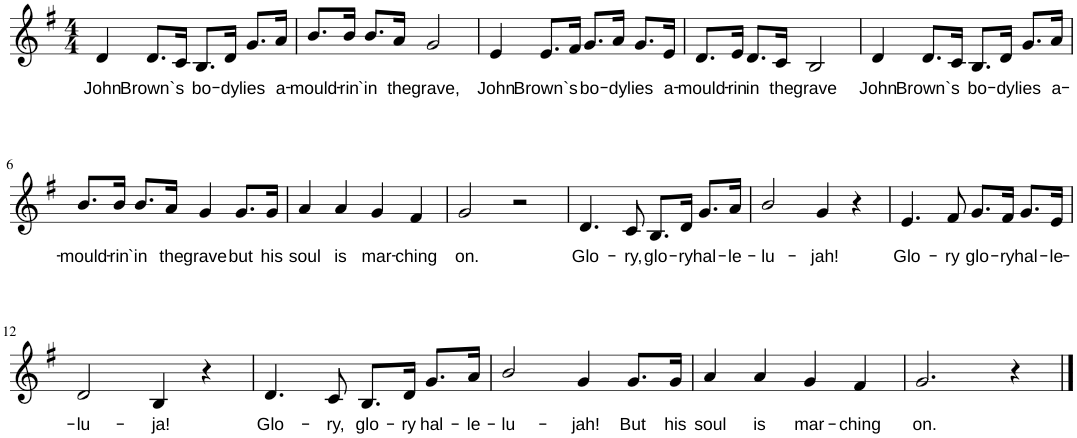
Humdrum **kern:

**kern	**text
*part1	*part1
*staff1	*staff1
*I"P1	*
*clefG2	*
*k[f#]	*
*G:	*
*M4/4	*
=1	=1
!	!LO:LY:b
4d/	John
!	!LO:LY:b
8.d/L	Brown`s
16c/Jk	.
!	!LO:LY:b
8.B/L	bo-
!	!LO:LY:b
16d/Jk	-dy
!	!LO:LY:b
8.g/L	lies
!	!LO:LY:b
16a/Jk	a-
=2	=2
!	!LO:LY:b
8.b/L	-mould-
!	!LO:LY:b
16b/Jk	-rin
!	!LO:LY:b
8.b/L	`in
!	!LO:LY:b
16a/Jk	the
!	!LO:LY:b
2g/	grave,
=3	=3
!	!LO:LY:b
4e/	John
!	!LO:LY:b
8.e/L	Brown`s
16f#/Jk	.
!	!LO:LY:b
8.g/L	bo-
!	!LO:LY:b
16a/Jk	-dy
!	!LO:LY:b
8.g/L	lies
!	!LO:LY:b
16e/Jk	a-
=4	=4
!	!LO:LY:b
8.d/L	-mould-
!	!LO:LY:b
16e/Jk	-rin
!	!LO:LY:b
8.d/L	in
!	!LO:LY:b
16c/Jk	the
!	!LO:LY:b
2B/	grave
=5	=5
!	!LO:LY:b
4d/	John
!	!LO:LY:b
8.d/L	Brown`s
16c/Jk	.
!	!LO:LY:b
8.B/L	bo-
!	!LO:LY:b
16d/Jk	-dy
!	!LO:LY:b
8.g/L	lies
!	!LO:LY:b
16a/Jk	a-
!!LO:LB:g=z
=6	=6
!	!LO:LY:b
8.b/L	-mould-
!	!LO:LY:b
16b/Jk	-rin
!	!LO:LY:b
8.b/L	`in
!	!LO:LY:b
16a/Jk	the
!	!LO:LY:b
4g/	grave
!	!LO:LY:b
8.g/L	but
!	!LO:LY:b
16g/Jk	his
=7	=7
!	!LO:LY:b
4a/	soul
!	!LO:LY:b
4a/	is
!	!LO:LY:b
4g/	mar-
!	!LO:LY:b
4f#/	-ching
=8	=8
!	!LO:LY:b
2g/	on.
2r	.
=9	=9
!	!LO:LY:b
4.d/	Glo-
!	!LO:LY:b
8c/	-ry,
!	!LO:LY:b
8.B/L	glo-
!	!LO:LY:b
16d/Jk	-ry
!	!LO:LY:b
8.g/L	hal-
!	!LO:LY:b
16a/Jk	-le-
=10	=10
!	!LO:LY:b
2b/	-lu-
!	!LO:LY:b
4g/	-jah!
4r	.
=11	=11
!	!LO:LY:b
4.e/	Glo-
!	!LO:LY:b
8f#/	-ry
!	!LO:LY:b
8.g/L	glo-
!	!LO:LY:b
16f#/Jk	-ry
!	!LO:LY:b
8.g/L	hal-
!	!LO:LY:b
16e/Jk	-le-
!!LO:LB:g=z
=12	=12
!	!LO:LY:b
2d/	-lu-
!	!LO:LY:b
4B/	-ja!
4r	.
=13	=13
!	!LO:LY:b
4.d/	Glo-
!	!LO:LY:b
8c/	-ry,
!	!LO:LY:b
8.B/L	glo-
!	!LO:LY:b
16d/Jk	-ry
!	!LO:LY:b
8.g/L	hal-
!	!LO:LY:b
16a/Jk	-le-
=14	=14
!	!LO:LY:b
2b/	-lu-
!	!LO:LY:b
4g/	-jah!
!	!LO:LY:b
8.g/L	But
!	!LO:LY:b
16g/Jk	his
=15	=15
!	!LO:LY:b
4a/	soul
!	!LO:LY:b
4a/	is
!	!LO:LY:b
4g/	mar-
!	!LO:LY:b
4f#/	-ching
=16	=16
!	!LO:LY:b
2.g/	on.
4r	.
==	==
*-	*-
